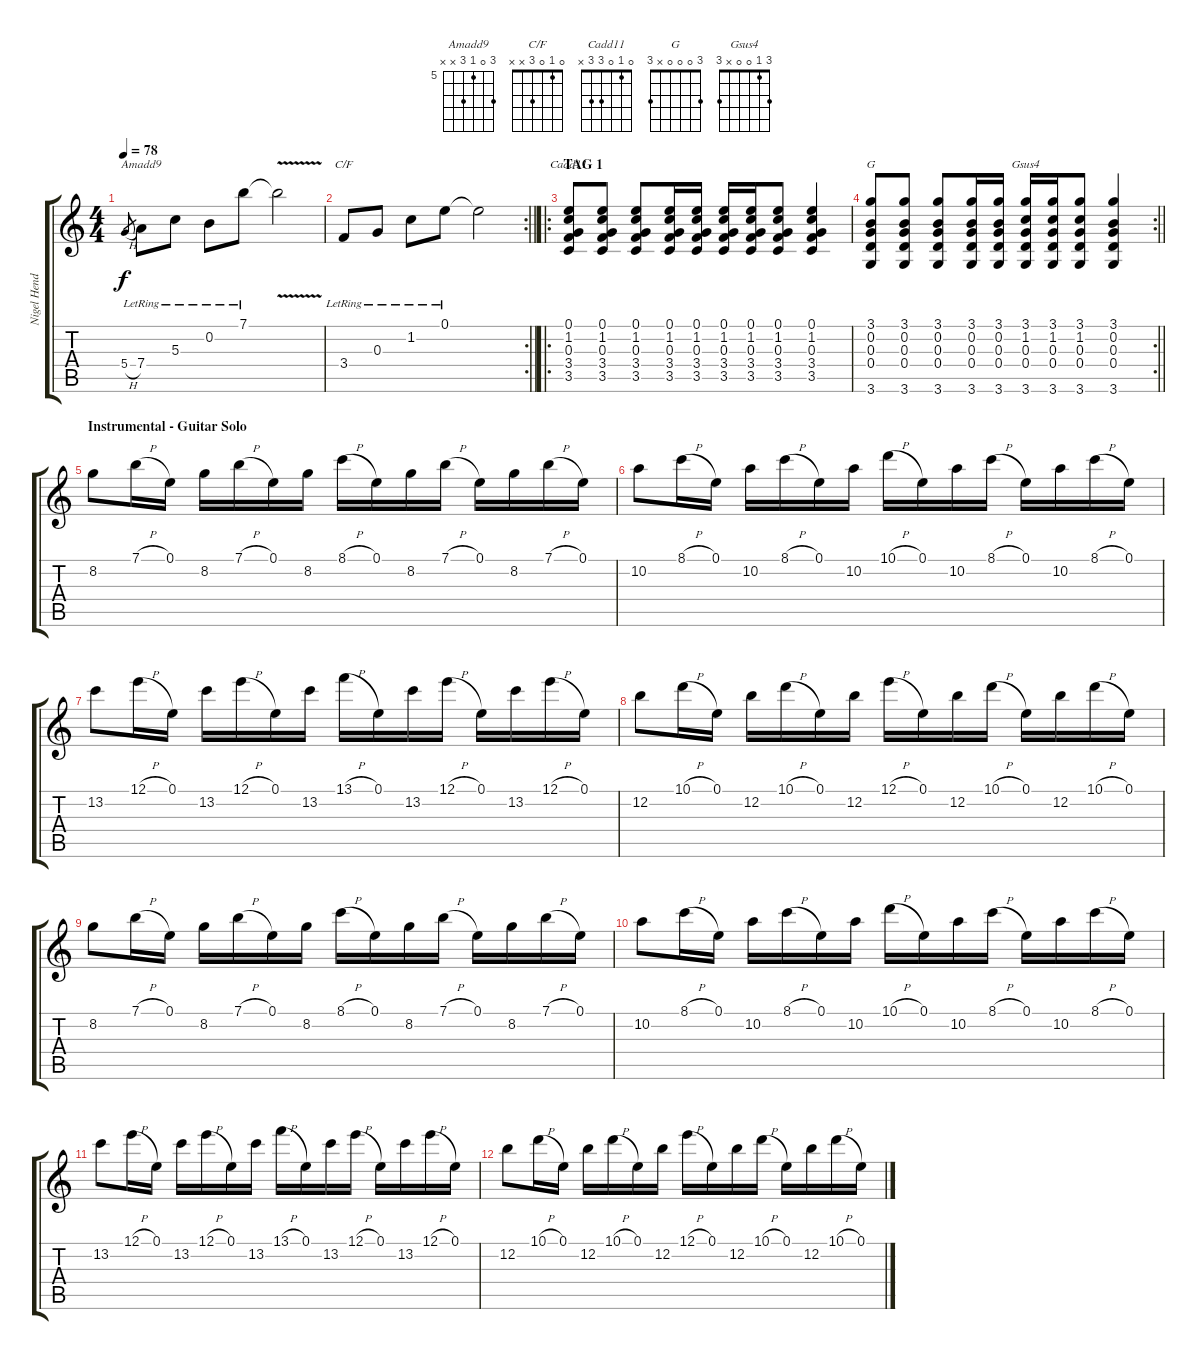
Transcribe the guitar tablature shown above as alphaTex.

\track ("Nigel Hendroff" "Nigel Hend") {instrument acousticguitarsteel}
\staff {score tabs}
\tuning (E4 B3 G3 D3 A2 E2) {hide}
\chord ("Amadd9" 7 0 5 7 x x) {firstfret 5}
\chord ("C/F" 0 1 0 3 x x)
\chord ("Cadd11" 0 1 0 3 3 x)
\chord ("G" 3 0 0 0 x 3)
\chord ("Gsus4" 3 1 0 0 x 3)
\ts (4 4)
\tempo 78
\clef g2
\ks c
5.4{h}.8{gr dy f} 7.4{lr}.8{ch "Amadd9"} 5.3{lr}.8 0.2{lr}.8 7.1{lr}.8 7.1{v t}.2 |
\rc 2
\barLineRight lightlight
3.4{lr}.8{ch "C/F"} 0.3{lr}.8 1.2{lr}.8 0.1{lr}.8 0.1{t}.2 |
\ro
\section ("" "TAG 1")
(0.1 1.2 0.3 3.4 3.5).8{ch "Cadd11"} (0.1 1.2 0.3 3.4 3.5).8 (0.1 1.2 0.3 3.4 3.5).8 (0.1 1.2 0.3 3.4 3.5).16 (0.1 1.2 0.3 3.4 3.5).16 (0.1 1.2 0.3 3.4 3.5).16 (0.1 1.2 0.3 3.4 3.5).16 (0.1 1.2 0.3 3.4 3.5).8 (0.1 1.2 0.3 3.4 3.5).4 |
\rc 2
\barLineRight lightlight
(3.1 0.2 0.3 0.4 3.6).8{ch "G"} (3.1 0.2 0.3 0.4 3.6).8 (3.1 0.2 0.3 0.4 3.6).8 (3.1 0.2 0.3 0.4 3.6).16 (3.1 0.2 0.3 0.4 3.6).16 (3.1 1.2 0.3 0.4 3.6).16{ch "Gsus4"} (3.1 1.2 0.3 0.4 3.6).16 (3.1 1.2 0.3 0.4 3.6).8 (3.1 0.2 0.3 0.4 3.6).4 |
\section ("" "Instrumental - Guitar Solo")
8.2.8 7.1{h}.16 0.1.16 8.2.16 7.1{h}.16 0.1.16 8.2.16 8.1{h}.16 0.1.16 8.2.16 7.1{h}.16 0.1.16 8.2.16 7.1{h}.16 0.1.16 |
10.2.8 8.1{h}.16 0.1.16 10.2.16 8.1{h}.16 0.1.16 10.2.16 10.1{h}.16 0.1.16 10.2.16 8.1{h}.16 0.1.16 10.2.16 8.1{h}.16 0.1.16 |
13.2.8 12.1{h}.16 0.1.16 13.2.16 12.1{h}.16 0.1.16 13.2.16 13.1{h}.16 0.1.16 13.2.16 12.1{h}.16 0.1.16 13.2.16 12.1{h}.16 0.1.16 |
12.2.8 10.1{h}.16 0.1.16 12.2.16 10.1{h}.16 0.1.16 12.2.16 12.1{h}.16 0.1.16 12.2.16 10.1{h}.16 0.1.16 12.2.16 10.1{h}.16 0.1.16 |
8.2.8 7.1{h}.16 0.1.16 8.2.16 7.1{h}.16 0.1.16 8.2.16 8.1{h}.16 0.1.16 8.2.16 7.1{h}.16 0.1.16 8.2.16 7.1{h}.16 0.1.16 |
10.2.8 8.1{h}.16 0.1.16 10.2.16 8.1{h}.16 0.1.16 10.2.16 10.1{h}.16 0.1.16 10.2.16 8.1{h}.16 0.1.16 10.2.16 8.1{h}.16 0.1.16 |
13.2.8 12.1{h}.16 0.1.16 13.2.16 12.1{h}.16 0.1.16 13.2.16 13.1{h}.16 0.1.16 13.2.16 12.1{h}.16 0.1.16 13.2.16 12.1{h}.16 0.1.16 |
12.2.8 10.1{h}.16 0.1.16 12.2.16 10.1{h}.16 0.1.16 12.2.16 12.1{h}.16 0.1.16 12.2.16 10.1{h}.16 0.1.16 12.2.16 10.1{h}.16 0.1.16
